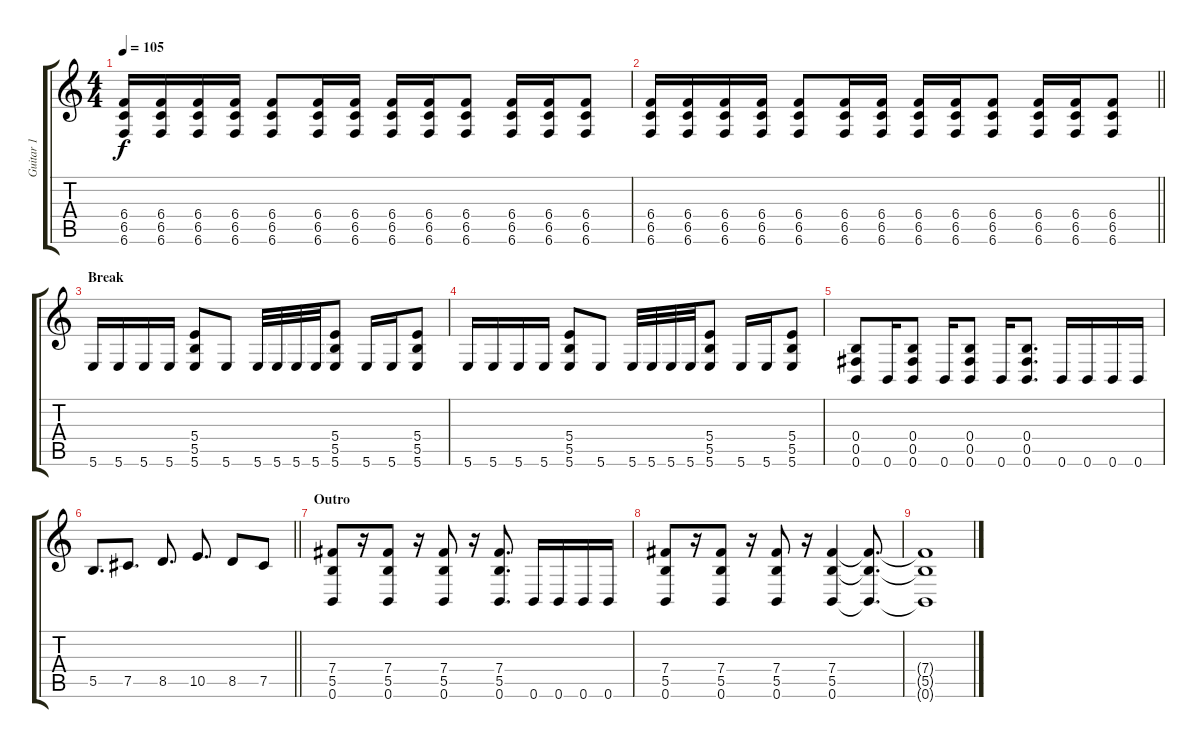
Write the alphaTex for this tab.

\track ("Guitar 1" "Guitar 1") {instrument overdrivenguitar}
\staff {score tabs}
\tuning (Db4 Ab3 E3 B2 Gb2 B1) {hide}
\ts (4 4)
\tempo 105
\clef g2
\ks c
(6.4 6.5 6.6).16{dy f} (6.4 6.5 6.6).16 (6.4 6.5 6.6).16 (6.4 6.5 6.6).16 (6.4 6.5 6.6).8 (6.4 6.5 6.6).16 (6.4 6.5 6.6).16 (6.4 6.5 6.6).16 (6.4 6.5 6.6).16 (6.4 6.5 6.6).8 (6.4 6.5 6.6).16 (6.4 6.5 6.6).16 (6.4 6.5 6.6).8 |
\barLineRight lightlight
(6.4 6.5 6.6).16 (6.4 6.5 6.6).16 (6.4 6.5 6.6).16 (6.4 6.5 6.6).16 (6.4 6.5 6.6).8 (6.4 6.5 6.6).16 (6.4 6.5 6.6).16 (6.4 6.5 6.6).16 (6.4 6.5 6.6).16 (6.4 6.5 6.6).8 (6.4 6.5 6.6).16 (6.4 6.5 6.6).16 (6.4 6.5 6.6).8 |
\section ("" "Break")
5.6.16 5.6.16 5.6.16 5.6.16 (5.4 5.5 5.6).8 5.6.8 5.6.32 5.6.32 5.6.32 5.6.32 (5.4 5.5 5.6).8 5.6.16 5.6.16 (5.4 5.5 5.6).8 |
5.6.16 5.6.16 5.6.16 5.6.16 (5.4 5.5 5.6).8 5.6.8 5.6.32 5.6.32 5.6.32 5.6.32 (5.4 5.5 5.6).8 5.6.16 5.6.16 (5.4 5.5 5.6).8 |
(0.4 0.5 0.6).8 0.6.16 (0.4 0.5 0.6).8 0.6.16 (0.4 0.5 0.6).8 0.6.16 (0.4 0.5 0.6).8{d} 0.6.16 0.6.16 0.6.16 0.6.16 |
\barLineRight lightlight
5.5.8{d} 7.5.8{d} 8.5.8{d} 10.5.8{d} 8.5.8 7.5.8 |
\section ("" "Outro")
(7.4 5.5 0.6).8 r.16 (7.4 5.5 0.6).8 r.16 (7.4 5.5 0.6).8 r.16 (7.4 5.5 0.6).8{d} 0.6.16 0.6.16 0.6.16 0.6.16 |
(7.4 5.5 0.6).8 r.16 (7.4 5.5 0.6).8 r.16 (7.4 5.5 0.6).8 r.16 (7.4 5.5 0.6).4 (7.4{t} 5.5{t} 0.6{t}).8{d} |
(7.4{t} 5.5{t} 0.6{t}).1
